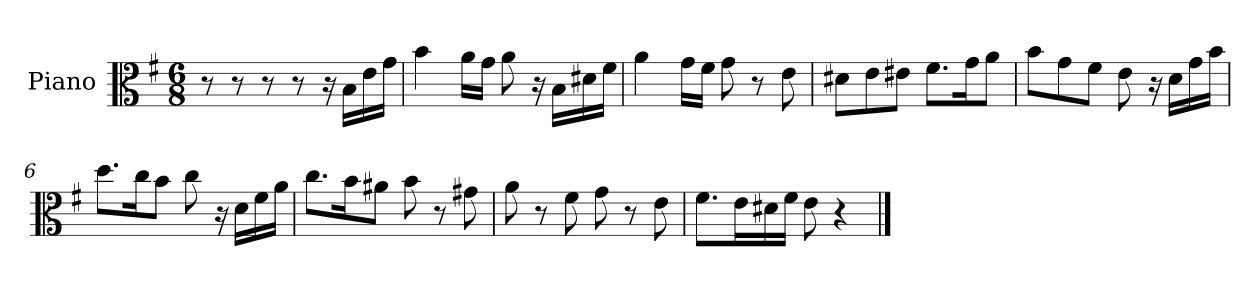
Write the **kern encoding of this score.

**kern
*part1
*staff1
*I"Piano
*I'Pno
*clefC3
*k[f#]
*M6/8
=1
8r
8r
8r
8r
16r
16B\LL
16e\
16g\JJ
=2
4b\
16a\LL
16g\JJ
8a\
16r
16B\LL
16d#X\
16f#\JJ
=3
4a\
16g\LL
16f#\JJ
8g\
8r
8e\
=4
8d#X\L
8e\
8e#X\J
8.f#\L
16g\K
8a\J
=5
8b\L
8g\
8f#\J
8e\
16r
16d\LL
16g\
16b\JJ
=6
8.dd\L
16cc\K
8b\J
8cc\
16r
16d\LL
16f#\
16a\JJ
=7
8.cc\L
16b\K
8a#X\J
8b\
8r
8g#X\
=8
8a\
8r
8f#\
8g\
8r
8e\
=9
8.f#\L
16e\L
16d#X\
16f#\JJ
8e\
4r
==
*-
